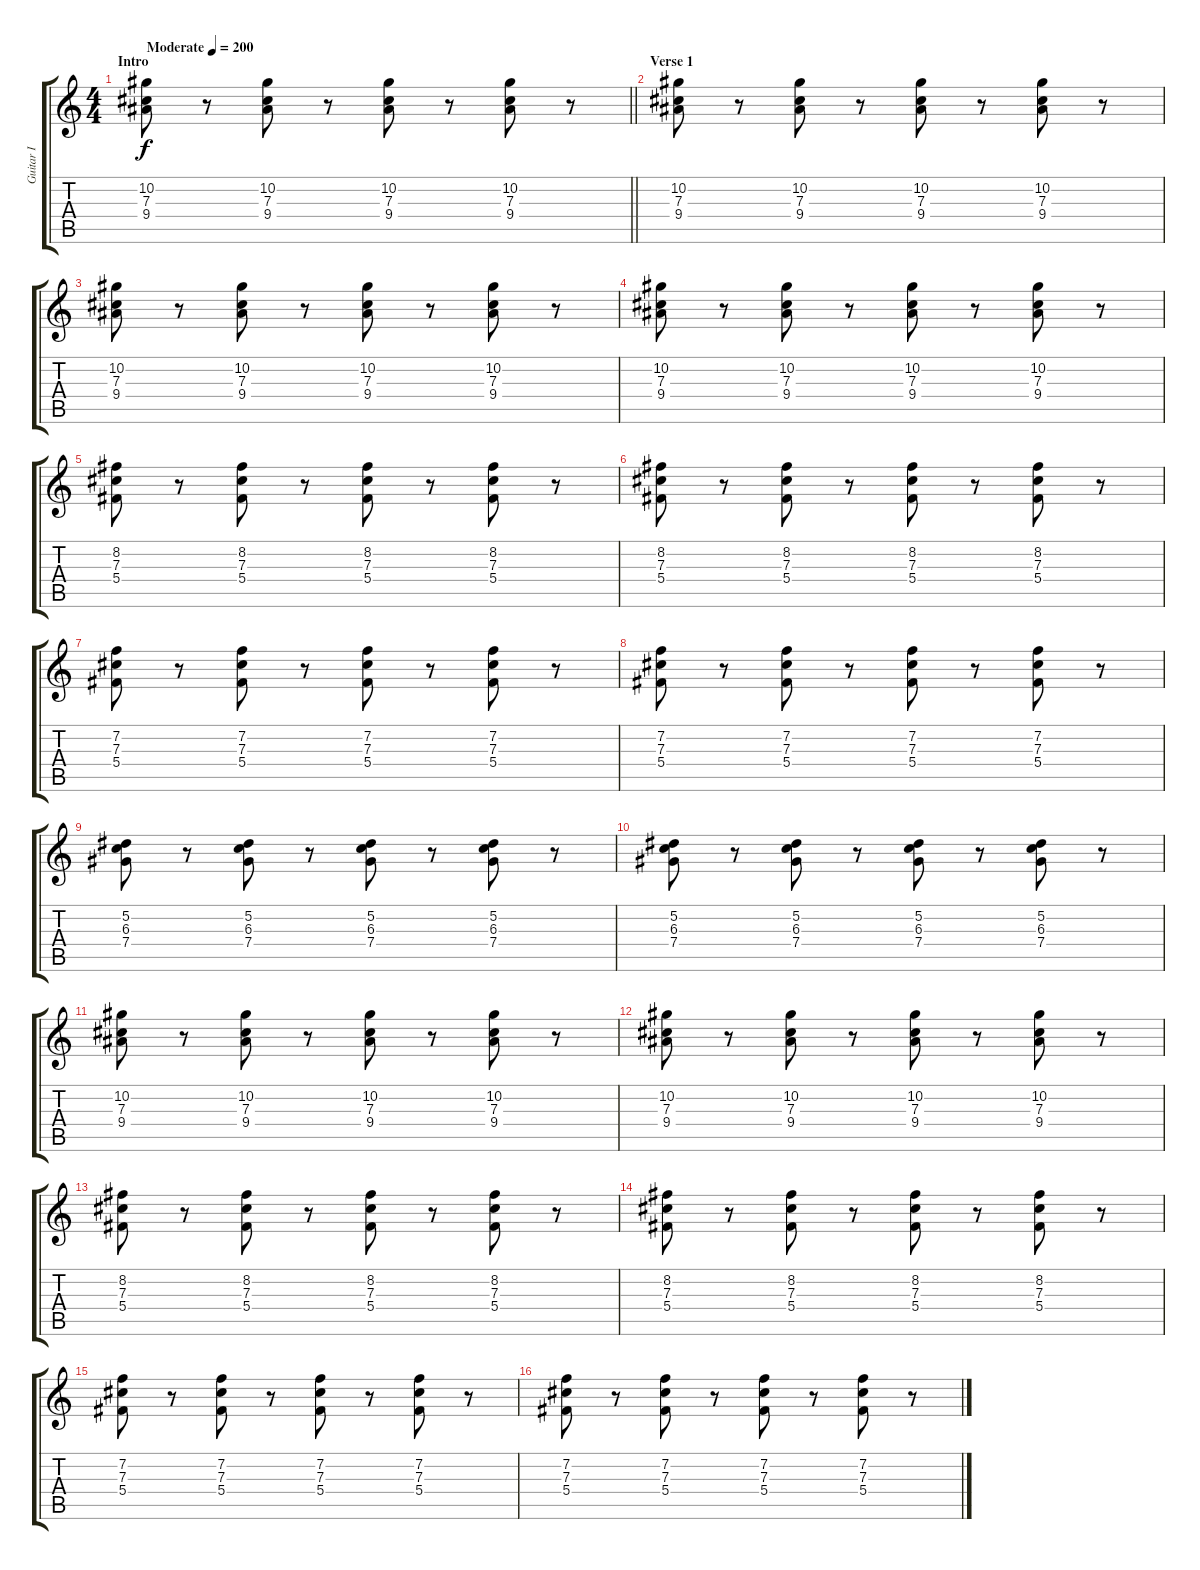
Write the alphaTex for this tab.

\track ("Guitar I" "Guitar I") {instrument overdrivenguitar}
\staff {score tabs}
\tuning (Eb4 Bb3 Gb3 Db3 Ab2 Db2) {hide}
\ts (4 4)
\section ("" "Intro")
\tempo (200 "Moderate")
\clef g2
\barLineRight lightlight
\ks c
(10.2 7.3 9.4).8{dy f instrument overdrivenguitar} r.8 (10.2 7.3 9.4).8 r.8 (10.2 7.3 9.4).8 r.8 (10.2 7.3 9.4).8 r.8 |
\section ("" "Verse 1")
(10.2 7.3 9.4).8 r.8 (10.2 7.3 9.4).8 r.8 (10.2 7.3 9.4).8 r.8 (10.2 7.3 9.4).8 r.8 |
(10.2 7.3 9.4).8 r.8 (10.2 7.3 9.4).8 r.8 (10.2 7.3 9.4).8 r.8 (10.2 7.3 9.4).8 r.8 |
(10.2 7.3 9.4).8 r.8 (10.2 7.3 9.4).8 r.8 (10.2 7.3 9.4).8 r.8 (10.2 7.3 9.4).8 r.8 |
(8.2 7.3 5.4).8 r.8 (8.2 7.3 5.4).8 r.8 (8.2 7.3 5.4).8 r.8 (8.2 7.3 5.4).8 r.8 |
(8.2 7.3 5.4).8 r.8 (8.2 7.3 5.4).8 r.8 (8.2 7.3 5.4).8 r.8 (8.2 7.3 5.4).8 r.8 |
(7.2 7.3 5.4).8 r.8 (7.2 7.3 5.4).8 r.8 (7.2 7.3 5.4).8 r.8 (7.2 7.3 5.4).8 r.8 |
(7.2 7.3 5.4).8 r.8 (7.2 7.3 5.4).8 r.8 (7.2 7.3 5.4).8 r.8 (7.2 7.3 5.4).8 r.8 |
(5.2 6.3 7.4).8 r.8 (5.2 6.3 7.4).8 r.8 (5.2 6.3 7.4).8 r.8 (5.2 6.3 7.4).8 r.8 |
(5.2 6.3 7.4).8 r.8 (5.2 6.3 7.4).8 r.8 (5.2 6.3 7.4).8 r.8 (5.2 6.3 7.4).8 r.8 |
(10.2 7.3 9.4).8 r.8 (10.2 7.3 9.4).8 r.8 (10.2 7.3 9.4).8 r.8 (10.2 7.3 9.4).8 r.8 |
(10.2 7.3 9.4).8 r.8 (10.2 7.3 9.4).8 r.8 (10.2 7.3 9.4).8 r.8 (10.2 7.3 9.4).8 r.8 |
(8.2 7.3 5.4).8 r.8 (8.2 7.3 5.4).8 r.8 (8.2 7.3 5.4).8 r.8 (8.2 7.3 5.4).8 r.8 |
(8.2 7.3 5.4).8 r.8 (8.2 7.3 5.4).8 r.8 (8.2 7.3 5.4).8 r.8 (8.2 7.3 5.4).8 r.8 |
(7.2 7.3 5.4).8 r.8 (7.2 7.3 5.4).8 r.8 (7.2 7.3 5.4).8 r.8 (7.2 7.3 5.4).8 r.8 |
(7.2 7.3 5.4).8 r.8 (7.2 7.3 5.4).8 r.8 (7.2 7.3 5.4).8 r.8 (7.2 7.3 5.4).8 r.8
